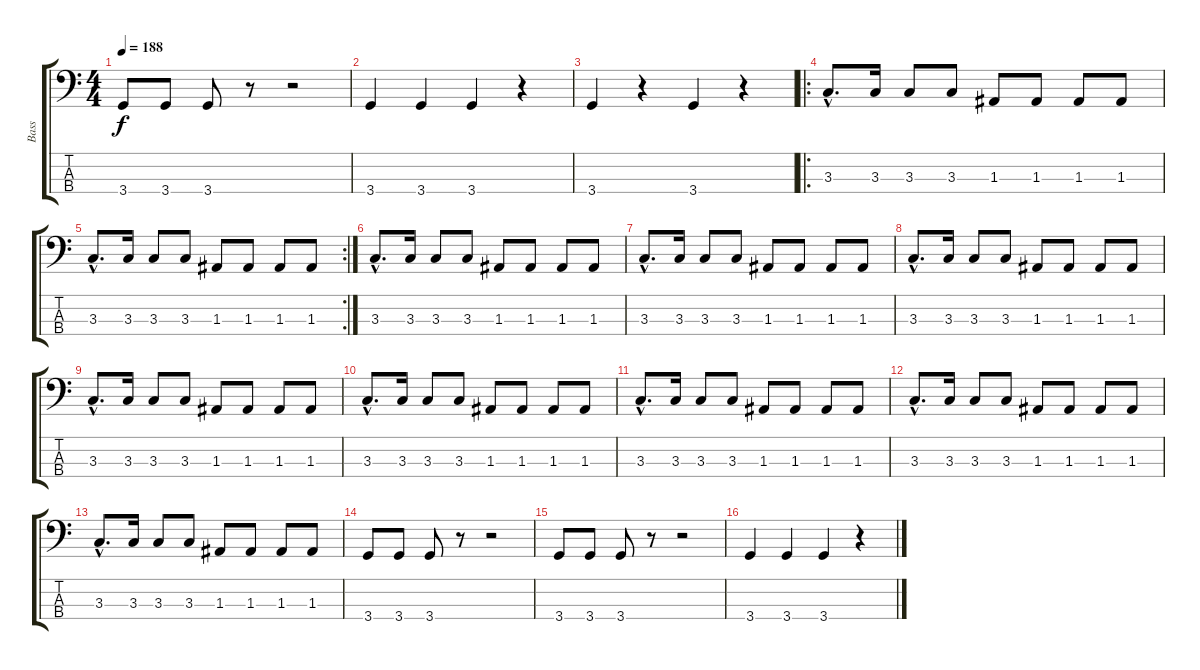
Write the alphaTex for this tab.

\track ("Bass" "Bass") {instrument electricbasspick}
\staff {score tabs}
\tuning (G2 D2 A1 E1) {hide}
\ts (4 4)
\tempo 188
\clef f4
\ks c
3.4.8{dy f} 3.4.8 3.4.8 r.8 r.2 |
3.4.4 3.4.4 3.4.4 r.4 |
3.4.4 r.4 3.4.4 r.4 |
\ro
3.3{hac}.8{d} 3.3.16 3.3.8 3.3.8 1.3.8 1.3.8 1.3.8 1.3.8 |
\rc 2
3.3{hac}.8{d} 3.3.16 3.3.8 3.3.8 1.3.8 1.3.8 1.3.8 1.3.8 |
3.3{hac}.8{d} 3.3.16 3.3.8 3.3.8 1.3.8 1.3.8 1.3.8 1.3.8 |
3.3{hac}.8{d} 3.3.16 3.3.8 3.3.8 1.3.8 1.3.8 1.3.8 1.3.8 |
3.3{hac}.8{d} 3.3.16 3.3.8 3.3.8 1.3.8 1.3.8 1.3.8 1.3.8 |
3.3{hac}.8{d} 3.3.16 3.3.8 3.3.8 1.3.8 1.3.8 1.3.8 1.3.8 |
3.3{hac}.8{d} 3.3.16 3.3.8 3.3.8 1.3.8 1.3.8 1.3.8 1.3.8 |
3.3{hac}.8{d} 3.3.16 3.3.8 3.3.8 1.3.8 1.3.8 1.3.8 1.3.8 |
3.3{hac}.8{d} 3.3.16 3.3.8 3.3.8 1.3.8 1.3.8 1.3.8 1.3.8 |
3.3{hac}.8{d} 3.3.16 3.3.8 3.3.8 1.3.8 1.3.8 1.3.8 1.3.8 |
3.4.8 3.4.8 3.4.8 r.8 r.2 |
3.4.8 3.4.8 3.4.8 r.8 r.2 |
3.4.4 3.4.4 3.4.4 r.4
